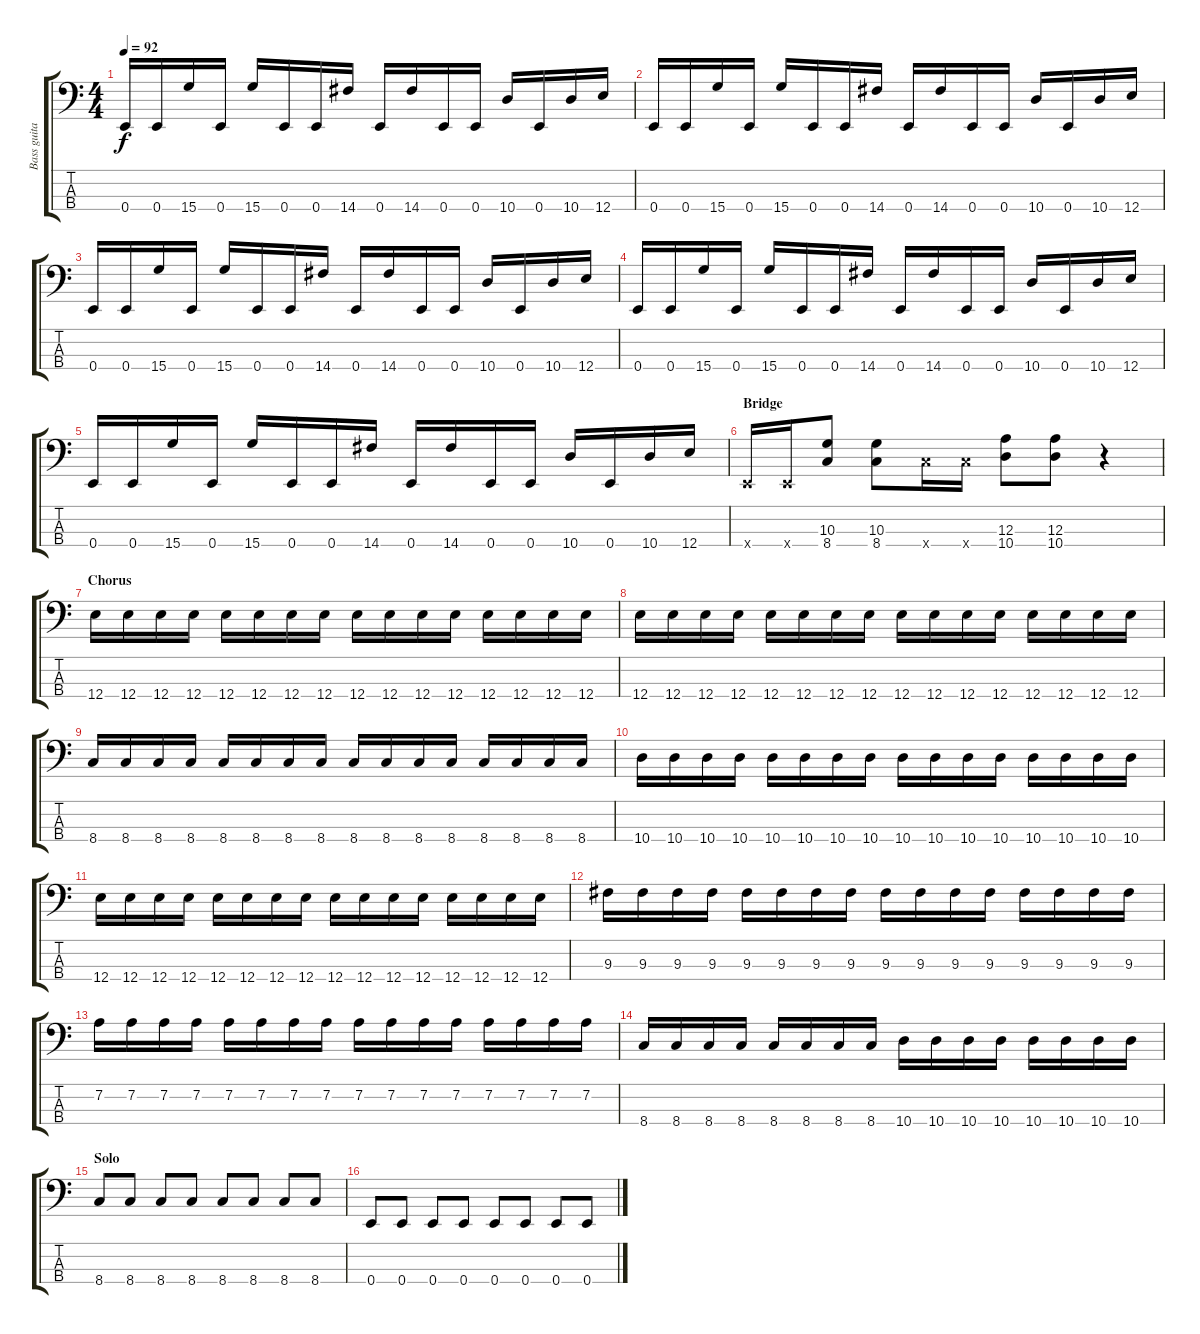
\track ("Bass guitar" "Bass guita") {instrument electricbassfinger}
\staff {score tabs}
\tuning (G2 D2 A1 E1) {hide}
\ts (4 4)
\tempo 92
\clef f4
\ks c
0.4.16{dy f} 0.4.16 15.4.16 0.4.16 15.4.16 0.4.16 0.4.16 14.4.16 0.4.16 14.4.16 0.4.16 0.4.16 10.4.16 0.4.16 10.4.16 12.4.16 |
0.4.16 0.4.16 15.4.16 0.4.16 15.4.16 0.4.16 0.4.16 14.4.16 0.4.16 14.4.16 0.4.16 0.4.16 10.4.16 0.4.16 10.4.16 12.4.16 |
0.4.16 0.4.16 15.4.16 0.4.16 15.4.16 0.4.16 0.4.16 14.4.16 0.4.16 14.4.16 0.4.16 0.4.16 10.4.16 0.4.16 10.4.16 12.4.16 |
0.4.16 0.4.16 15.4.16 0.4.16 15.4.16 0.4.16 0.4.16 14.4.16 0.4.16 14.4.16 0.4.16 0.4.16 10.4.16 0.4.16 10.4.16 12.4.16 |
0.4.16 0.4.16 15.4.16 0.4.16 15.4.16 0.4.16 0.4.16 14.4.16 0.4.16 14.4.16 0.4.16 0.4.16 10.4.16 0.4.16 10.4.16 12.4.16 |
\section ("" "Bridge")
0.4{x}.16 0.4{x}.16 (10.3 8.4).8 (10.3 8.4).8 8.4{x}.16 8.4{x}.16 (12.3 10.4).8 (12.3 10.4).8 r.4 |
\section ("" "Chorus")
12.4.16 12.4.16 12.4.16 12.4.16 12.4.16 12.4.16 12.4.16 12.4.16 12.4.16 12.4.16 12.4.16 12.4.16 12.4.16 12.4.16 12.4.16 12.4.16 |
12.4.16 12.4.16 12.4.16 12.4.16 12.4.16 12.4.16 12.4.16 12.4.16 12.4.16 12.4.16 12.4.16 12.4.16 12.4.16 12.4.16 12.4.16 12.4.16 |
8.4.16 8.4.16 8.4.16 8.4.16 8.4.16 8.4.16 8.4.16 8.4.16 8.4.16 8.4.16 8.4.16 8.4.16 8.4.16 8.4.16 8.4.16 8.4.16 |
10.4.16 10.4.16 10.4.16 10.4.16 10.4.16 10.4.16 10.4.16 10.4.16 10.4.16 10.4.16 10.4.16 10.4.16 10.4.16 10.4.16 10.4.16 10.4.16 |
12.4.16 12.4.16 12.4.16 12.4.16 12.4.16 12.4.16 12.4.16 12.4.16 12.4.16 12.4.16 12.4.16 12.4.16 12.4.16 12.4.16 12.4.16 12.4.16 |
9.3.16 9.3.16 9.3.16 9.3.16 9.3.16 9.3.16 9.3.16 9.3.16 9.3.16 9.3.16 9.3.16 9.3.16 9.3.16 9.3.16 9.3.16 9.3.16 |
7.2.16 7.2.16 7.2.16 7.2.16 7.2.16 7.2.16 7.2.16 7.2.16 7.2.16 7.2.16 7.2.16 7.2.16 7.2.16 7.2.16 7.2.16 7.2.16 |
8.4.16 8.4.16 8.4.16 8.4.16 8.4.16 8.4.16 8.4.16 8.4.16 10.4.16 10.4.16 10.4.16 10.4.16 10.4.16 10.4.16 10.4.16 10.4.16 |
\section ("" "Solo")
8.4.8 8.4.8 8.4.8 8.4.8 8.4.8 8.4.8 8.4.8 8.4.8 |
0.4.8 0.4.8 0.4.8 0.4.8 0.4.8 0.4.8 0.4.8 0.4.8
